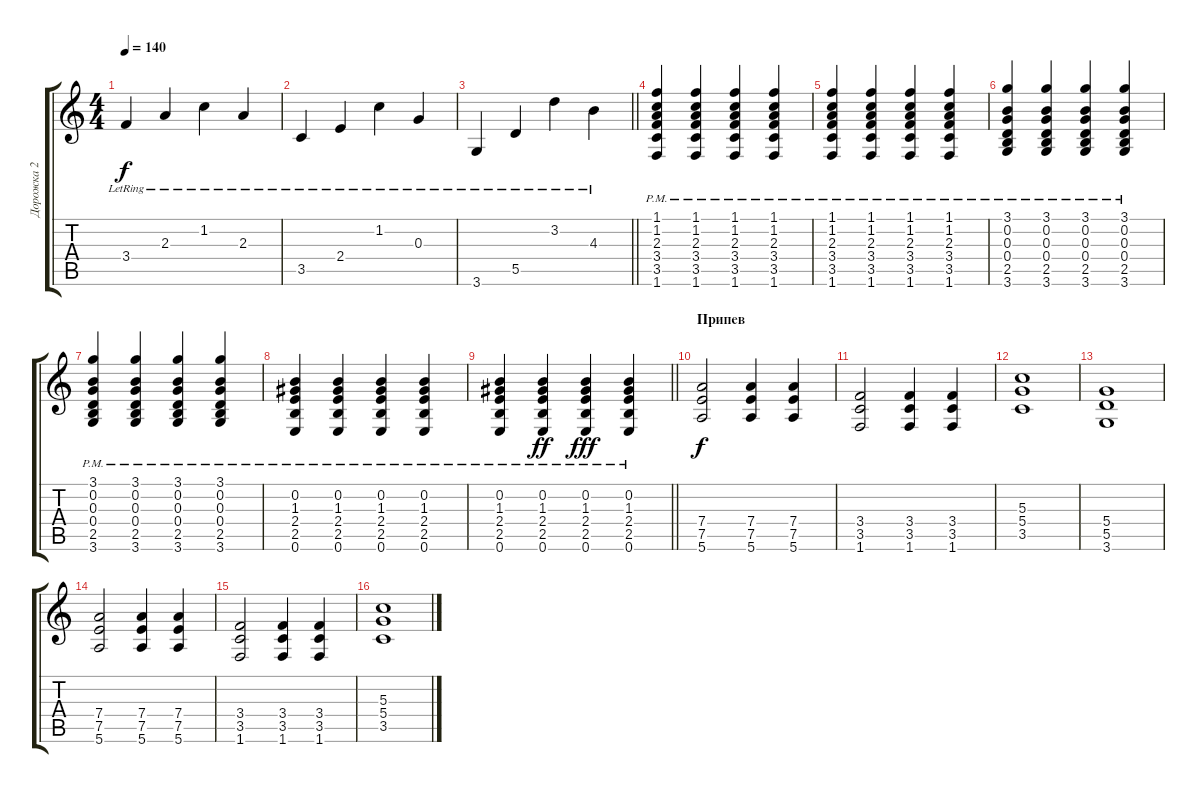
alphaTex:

\track ("Дорожка 2" "Дорожка 2") {instrument overdrivenguitar}
\staff {score tabs}
\tuning (E4 B3 G3 D3 A2 E2) {hide}
\ts (4 4)
\tempo 140
\clef g2
\ks c
3.4{lr}.4{dy f} 2.3{lr}.4 1.2{lr}.4 2.3{lr}.4 |
3.5{lr}.4 2.4{lr}.4 1.2{lr}.4 0.3{lr}.4 |
\barLineRight lightlight
3.6{lr}.4 5.5{lr}.4 3.2{lr}.4 4.3{lr}.4 |
\section ("" "")
(1.1{pm} 1.2{pm} 2.3{pm} 3.4{pm} 3.5{pm} 1.6{pm}).4 (1.1{pm} 1.2{pm} 2.3{pm} 3.4{pm} 3.5{pm} 1.6{pm}).4 (1.1{pm} 1.2{pm} 2.3{pm} 3.4{pm} 3.5{pm} 1.6{pm}).4 (1.1{pm} 1.2{pm} 2.3{pm} 3.4{pm} 3.5{pm} 1.6{pm}).4 |
(1.1{pm} 1.2{pm} 2.3{pm} 3.4{pm} 3.5{pm} 1.6{pm}).4 (1.1{pm} 1.2{pm} 2.3{pm} 3.4{pm} 3.5{pm} 1.6{pm}).4 (1.1{pm} 1.2{pm} 2.3{pm} 3.4{pm} 3.5{pm} 1.6{pm}).4 (1.1{pm} 1.2{pm} 2.3{pm} 3.4{pm} 3.5{pm} 1.6{pm}).4 |
(3.1{pm} 0.2{pm} 0.3{pm} 0.4{pm} 2.5{pm} 3.6{pm}).4 (3.1{pm} 0.2{pm} 0.3{pm} 0.4{pm} 2.5{pm} 3.6{pm}).4 (3.1{pm} 0.2{pm} 0.3{pm} 0.4{pm} 2.5{pm} 3.6{pm}).4 (3.1{pm} 0.2{pm} 0.3{pm} 0.4{pm} 2.5{pm} 3.6{pm}).4 |
(3.1{pm} 0.2{pm} 0.3{pm} 0.4{pm} 2.5{pm} 3.6{pm}).4 (3.1{pm} 0.2{pm} 0.3{pm} 0.4{pm} 2.5{pm} 3.6{pm}).4 (3.1{pm} 0.2{pm} 0.3{pm} 0.4{pm} 2.5{pm} 3.6{pm}).4 (3.1{pm} 0.2{pm} 0.3{pm} 0.4{pm} 2.5{pm} 3.6{pm}).4 |
(0.2{pm} 1.3{pm} 2.4{pm} 2.5{pm} 0.6{pm}).4 (0.2{pm} 1.3{pm} 2.4{pm} 2.5{pm} 0.6{pm}).4 (0.2{pm} 1.3{pm} 2.4{pm} 2.5{pm} 0.6{pm}).4 (0.2{pm} 1.3{pm} 2.4{pm} 2.5{pm} 0.6{pm}).4 |
\barLineRight lightlight
(0.2{pm} 1.3{pm} 2.4{pm} 2.5{pm} 0.6{pm}).4 (0.2{pm} 1.3{pm} 2.4{pm} 2.5{pm} 0.6{pm}).4{dy ff} (0.2{pm} 1.3{pm} 2.4{pm} 2.5{pm} 0.6{pm}).4{dy fff} (0.2{pm} 1.3{pm} 2.4{pm} 2.5{pm} 0.6{pm}).4 |
\section ("" "Припев")
(7.4 7.5 5.6).2{dy f instrument distortionguitar} (7.4 7.5 5.6).4 (7.4 7.5 5.6).4 |
(3.4 3.5 1.6).2 (3.4 3.5 1.6).4 (3.4 3.5 1.6).4 |
(5.3 5.4 3.5).1 |
(5.4 5.5 3.6).1 |
(7.4 7.5 5.6).2 (7.4 7.5 5.6).4 (7.4 7.5 5.6).4 |
(3.4 3.5 1.6).2 (3.4 3.5 1.6).4 (3.4 3.5 1.6).4 |
(5.3 5.4 3.5).1
